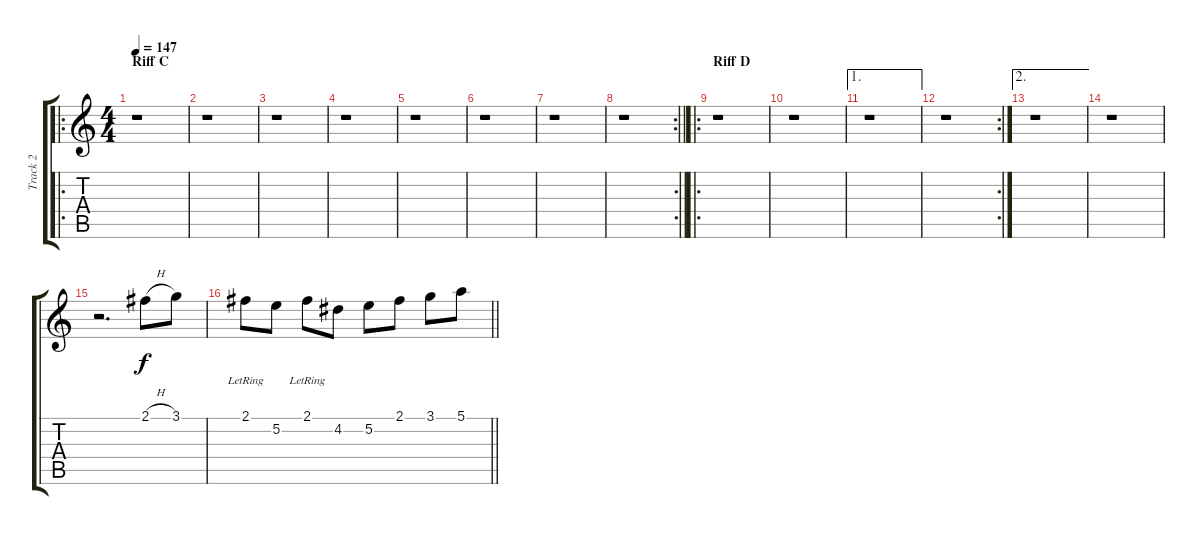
\track ("Track 2" "Track 2") {instrument acousticguitarsteel}
\staff {score tabs}
\tuning (E4 B3 G3 D3 A2 E2) {hide}
\ro
\ts (4 4)
\section ("" "Riff C")
\tempo 147
\clef g2
\ks c
r.1{dy f} |
r.1 |
r.1 |
r.1 |
r.1 |
r.1 |
r.1 |
\rc 2
\barLineRight lightlight
r.1 |
\ro
\section ("" "Riff D")
r.1 |
r.1 |
\ae 1
r.1 |
\rc 2
r.1 |
\ae 2
r.1 |
r.1 |
r.2{d} 2.1{h}.8 3.1.8 |
\barLineRight lightlight
2.1{lr}.8 5.2.8 2.1{lr}.8 4.2.8 5.2.8 2.1.8 3.1.8 5.1.8
